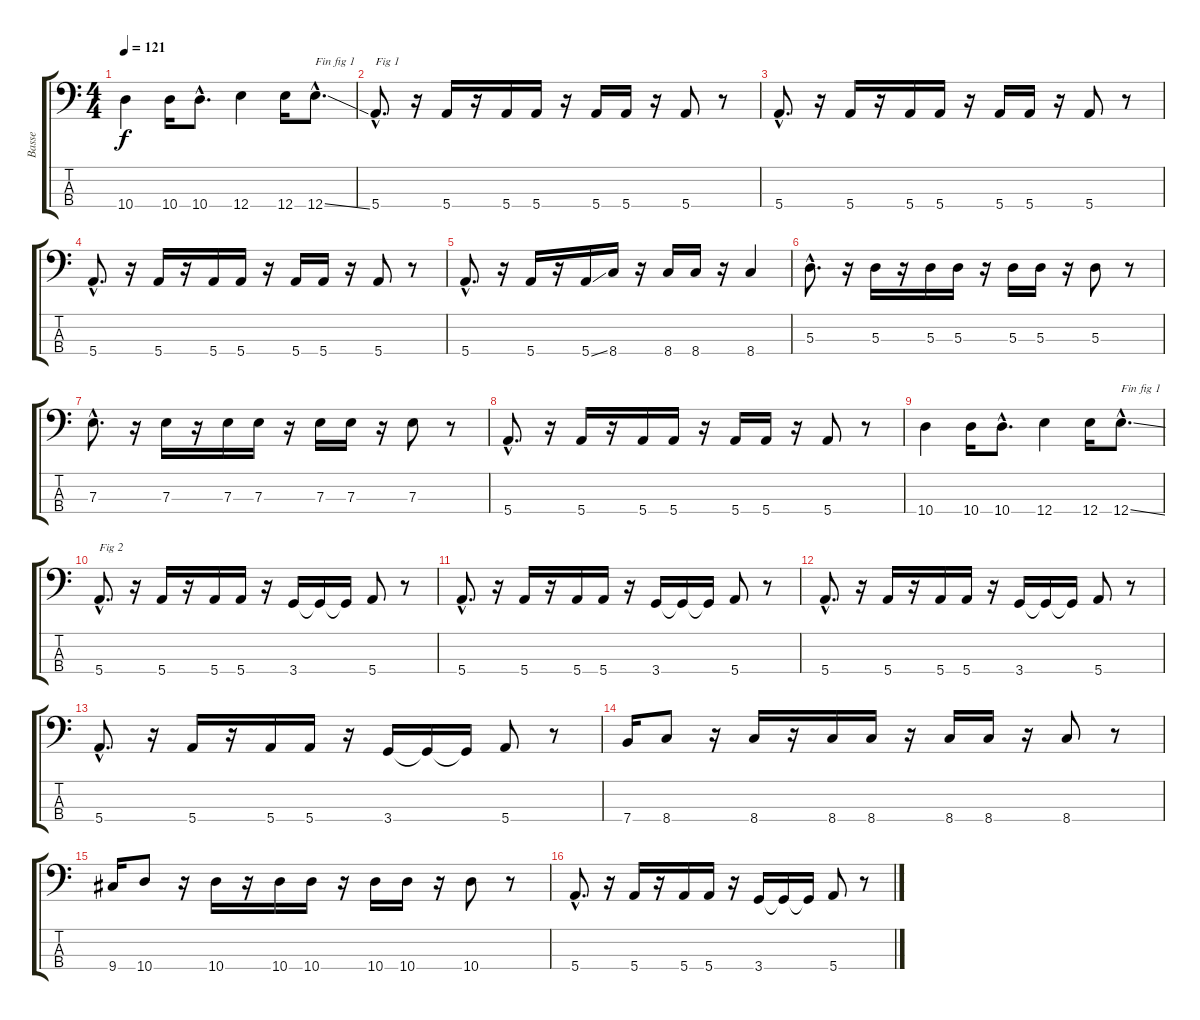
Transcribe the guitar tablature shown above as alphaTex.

\track ("Basse" "Basse") {instrument synthbass2}
\staff {score tabs}
\tuning (G2 D2 A1 E1) {hide}
\ts (4 4)
\tempo 121
\clef f4
\ks c
10.4.4{dy f} 10.4.16 10.4{hac}.8{d} 12.4.4 12.4.16 12.4{ss hac}.8{d txt "Fin fig 1"} |
5.4{hac}.8{d txt "Fig 1"} r.16 5.4.16 r.16 5.4.16 5.4.16 r.16 5.4.16 5.4.16 r.16 5.4.8 r.8 |
5.4{hac}.8{d} r.16 5.4.16 r.16 5.4.16 5.4.16 r.16 5.4.16 5.4.16 r.16 5.4.8 r.8 |
5.4{hac}.8{d} r.16 5.4.16 r.16 5.4.16 5.4.16 r.16 5.4.16 5.4.16 r.16 5.4.8 r.8 |
5.4{hac}.8{d} r.16 5.4.16 r.16 5.4{ss}.16 8.4.16 r.16 8.4.16 8.4.16 r.16 8.4.4 |
5.3{hac}.8{d} r.16 5.3.16 r.16 5.3.16 5.3.16 r.16 5.3.16 5.3.16 r.16 5.3.8 r.8 |
7.3{hac}.8{d} r.16 7.3.16 r.16 7.3.16 7.3.16 r.16 7.3.16 7.3.16 r.16 7.3.8 r.8 |
5.4{hac}.8{d} r.16 5.4.16 r.16 5.4.16 5.4.16 r.16 5.4.16 5.4.16 r.16 5.4.8 r.8 |
10.4.4 10.4.16 10.4{hac}.8{d} 12.4.4 12.4.16 12.4{ss hac}.8{d txt "Fin fig 1"} |
5.4{hac}.8{d txt "Fig 2"} r.16 5.4.16 r.16 5.4.16 5.4.16 r.16 3.4.16 3.4{t}.16 3.4{t}.16 5.4.8 r.8 |
5.4{hac}.8{d} r.16 5.4.16 r.16 5.4.16 5.4.16 r.16 3.4.16 3.4{t}.16 3.4{t}.16 5.4.8 r.8 |
5.4{hac}.8{d} r.16 5.4.16 r.16 5.4.16 5.4.16 r.16 3.4.16 3.4{t}.16 3.4{t}.16 5.4.8 r.8 |
5.4{hac}.8{d} r.16 5.4.16 r.16 5.4.16 5.4.16 r.16 3.4.16 3.4{t}.16 3.4{t}.16 5.4.8 r.8 |
7.4.16 8.4.8 r.16 8.4.16 r.16 8.4.16 8.4.16 r.16 8.4.16 8.4.16 r.16 8.4.8 r.8 |
9.4.16 10.4.8 r.16 10.4.16 r.16 10.4.16 10.4.16 r.16 10.4.16 10.4.16 r.16 10.4.8 r.8 |
5.4{hac}.8{d} r.16 5.4.16 r.16 5.4.16 5.4.16 r.16 3.4.16 3.4{t}.16 3.4{t}.16 5.4.8 r.8
